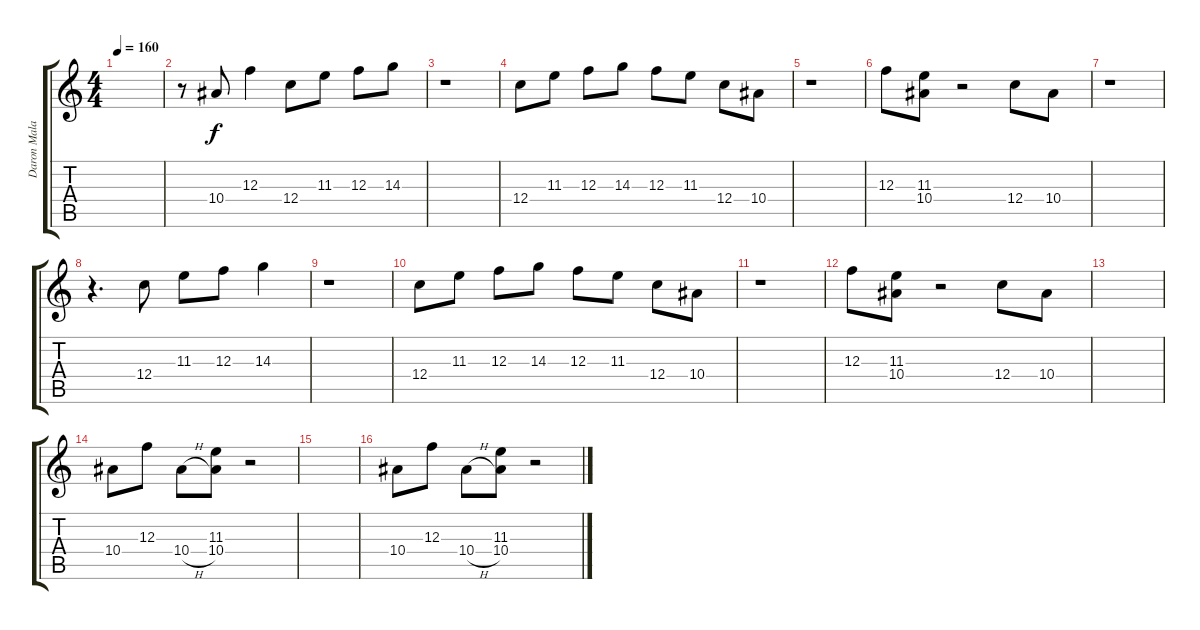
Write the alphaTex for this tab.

\track ("Daron Malakian(Guitar)" "Daron Mala") {instrument overdrivenguitar}
\staff {score tabs}
\tuning (D4 A3 F3 C3 G2 C2) {hide}
\ts (4 4)
\tempo 160
\clef g2
\ks c
|
r.8 10.4.8 12.3.4 12.4.8 11.3.8 12.3.8 14.3.8 |
r.1 |
12.4.8 11.3.8 12.3.8 14.3.8 12.3.8 11.3.8 12.4.8 10.4.8 |
r.1 |
12.3.8 (11.3 10.4).8 r.2 12.4.8 10.4.8 |
r.1 |
r.4{d} 12.4.8 11.3.8 12.3.8 14.3.4 |
r.1 |
12.4.8 11.3.8 12.3.8 14.3.8 12.3.8 11.3.8 12.4.8 10.4.8 |
r.1 |
12.3.8 (11.3 10.4).8 r.2 12.4.8 10.4.8 |
|
10.4.8 12.3.8 10.4{h}.8 (11.3 10.4).8 r.2 |
|
10.4.8 12.3.8 10.4{h}.8 (11.3 10.4).8 r.2
